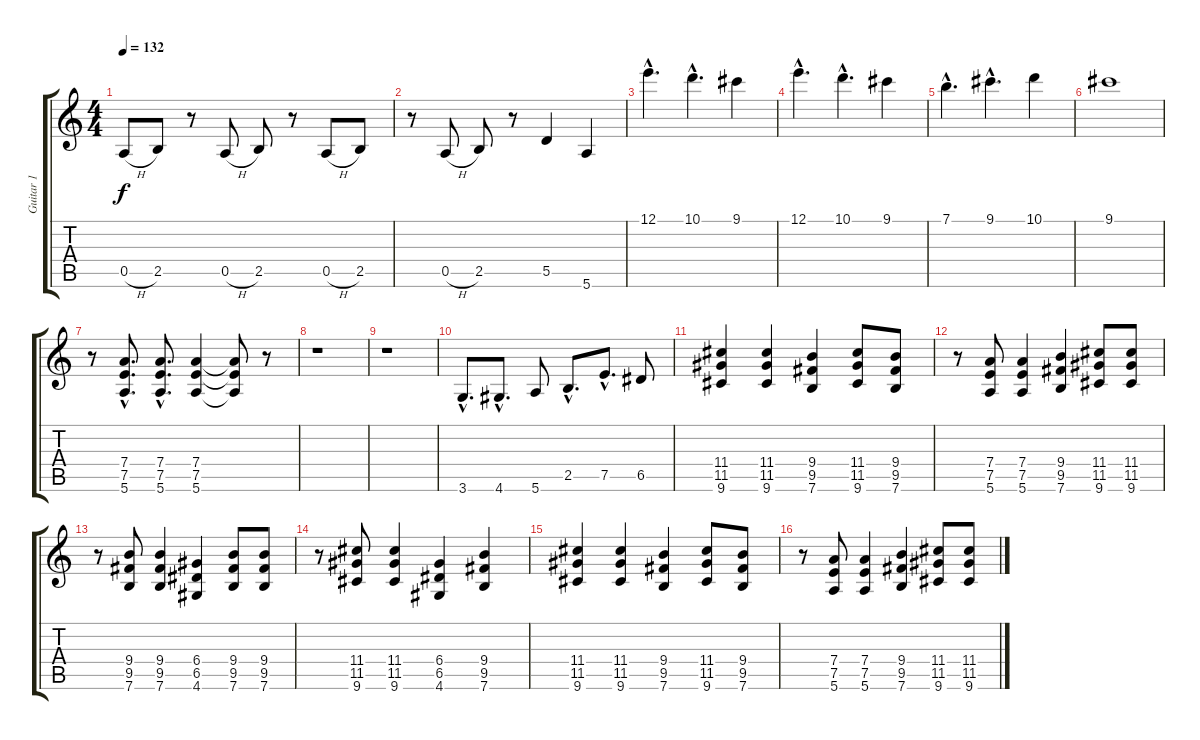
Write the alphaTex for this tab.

\track ("Guitar 1" "Guitar 1") {instrument distortionguitar}
\staff {score tabs}
\tuning (E4 B3 G3 D3 A2 E2) {hide}
\ts (4 4)
\tempo 132
\clef g2
\ks c
0.5{h}.8{dy f} 2.5.8 r.8 0.5{h}.8 2.5.8 r.8 0.5{h}.8 2.5.8 |
r.8 0.5{h}.8 2.5.8 r.8 5.5.4 5.6.4 |
12.1{hac}.4{d} 10.1{hac}.4{d} 9.1.4 |
12.1{hac}.4{d} 10.1{hac}.4{d} 9.1.4 |
7.1{hac}.4{d} 9.1{hac}.4{d} 10.1.4 |
9.1.1 |
r.8 (7.4{hac} 7.5{hac} 5.6{hac}).8{d} (7.4{hac} 7.5{hac} 5.6{hac}).8{d} (7.4 7.5 5.6).4 (7.4{t} 7.5{t} 5.6{t}).8 r.8 |
r.1 |
r.1 |
3.6{hac}.8{d} 4.6{hac}.8{d} 5.6.8 2.5{hac}.8{d} 7.5{hac}.8{d} 6.5.8 |
(11.4 11.5 9.6).4 (11.4 11.5 9.6).4 (9.4 9.5 7.6).4 (11.4 11.5 9.6).8 (9.4 9.5 7.6).8 |
r.8 (7.4 7.5 5.6).8 (7.4 7.5 5.6).4 (9.4 9.5 7.6).4 (11.4 11.5 9.6).8 (11.4 11.5 9.6).8 |
r.8 (9.4 9.5 7.6).8 (9.4 9.5 7.6).4 (6.4 6.5 4.6).4 (9.4 9.5 7.6).8 (9.4 9.5 7.6).8 |
r.8 (11.4 11.5 9.6).8 (11.4 11.5 9.6).4 (6.4 6.5 4.6).4 (9.4 9.5 7.6).4 |
(11.4 11.5 9.6).4 (11.4 11.5 9.6).4 (9.4 9.5 7.6).4 (11.4 11.5 9.6).8 (9.4 9.5 7.6).8 |
r.8 (7.4 7.5 5.6).8 (7.4 7.5 5.6).4 (9.4 9.5 7.6).4 (11.4 11.5 9.6).8 (11.4 11.5 9.6).8
